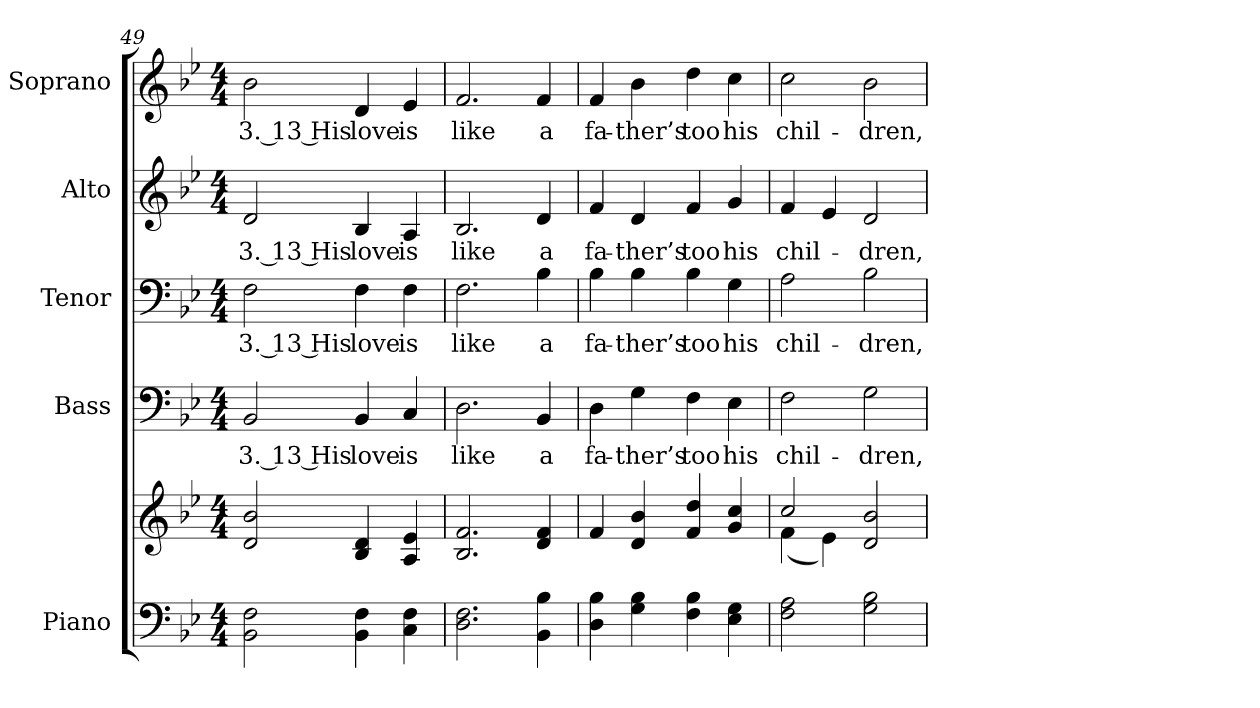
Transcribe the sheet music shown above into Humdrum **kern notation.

**kern	**kern	**kern	**text	**kern	**text	**kern	**text	**kern	**text
*part5	*part5	*part4	*part4	*part3	*part3	*part2	*part2	*part1	*part1
*staff6	*staff5	*staff4	*staff4	*staff3	*staff3	*staff2	*staff2	*staff1	*staff1
*I"Piano	*	*I"Bass	*	*I"Tenor	*	*I"Alto	*	*I"Soprano	*
*I'Pno.	*	*I'B.	*	*I'T.	*	*I'A.	*	*I'S.	*
!!LO:PB:g=z
*clefF4	*clefG2	*clefF4	*	*clefF4	*	*clefG2	*	*clefG2	*
*k[b-e-]	*k[b-e-]	*k[b-e-]	*	*k[b-e-]	*	*k[b-e-]	*	*k[b-e-]	*
*B-:	*B-:	*B-:	*	*B-:	*	*B-:	*	*B-:	*
*M4/4	*M4/4	*M4/4	*	*M4/4	*	*M4/4	*	*M4/4	*
=49	=49	=49	=49	=49	=49	=49	=49	=49	=49
!	!	!	!LO:LY:b:color=#000000	!	!	!	!	!	!
!	!	!	!	!	!LO:LY:b:color=#000000	!	!	!	!
!	!	!	!	!	!	!	!LO:LY:b:color=#000000	!	!
!	!	!	!	!	!	!	!	!	!LO:LY:b:color=#000000
2BB-i\ 2Fi	2di/ 2b-i	2BB-i/	3. 13 His	2Fi\	3. 13 His	2di/	3. 13 His	2b-i\	3. 13 His
!	!	!	!LO:LY:b:color=#000000	!	!	!	!	!	!
!	!	!	!	!	!LO:LY:b:color=#000000	!	!	!	!
!	!	!	!	!	!	!	!LO:LY:b:color=#000000	!	!
!	!	!	!	!	!	!	!	!	!LO:LY:b:color=#000000
4BB-i\ 4Fi	4B-i/ 4di	4BB-i/	love	4Fi\	love	4B-i/	love	4di/	love
!	!	!	!LO:LY:b:color=#000000	!	!	!	!	!	!
!	!	!	!	!	!LO:LY:b:color=#000000	!	!	!	!
!	!	!	!	!	!	!	!LO:LY:b:color=#000000	!	!
!	!	!	!	!	!	!	!	!	!LO:LY:b:color=#000000
4Ci\ 4Fi	4Ai/ 4e-i	4Ci/	is	4Fi\	is	4Ai/	is	4e-i/	is
=50	=50	=50	=50	=50	=50	=50	=50	=50	=50
!	!	!	!LO:LY:b:color=#000000	!	!	!	!	!	!
!	!	!	!	!	!LO:LY:b:color=#000000	!	!	!	!
!	!	!	!	!	!	!	!LO:LY:b:color=#000000	!	!
!	!	!	!	!	!	!	!	!	!LO:LY:b:color=#000000
2.Di\ 2.Fi	2.B-i/ 2.fi	2.Di\	like	2.Fi\	like	2.B-i/	like	2.fi/	like
!	!	!	!LO:LY:b:color=#000000	!	!	!	!	!	!
!	!	!	!	!	!LO:LY:b:color=#000000	!	!	!	!
!	!	!	!	!	!	!	!LO:LY:b:color=#000000	!	!
!	!	!	!	!	!	!	!	!	!LO:LY:b:color=#000000
4BB-i\ 4B-i	4di/ 4fi	4BB-i/	a	4B-i\	a	4di/	a	4fi/	a
=51	=51	=51	=51	=51	=51	=51	=51	=51	=51
!	!	!	!LO:LY:b:color=#000000	!	!	!	!	!	!
!	!	!	!	!	!LO:LY:b:color=#000000	!	!	!	!
!	!	!	!	!	!	!	!LO:LY:b:color=#000000	!	!
!	!	!	!	!	!	!	!	!	!LO:LY:b:color=#000000
4Di\ 4B-i	4fi/	4Di\	fa-	4B-i\	fa-	4fi/	fa-	4fi/	fa-
!	!	!	!LO:LY:b:color=#000000	!	!	!	!	!	!
!	!	!	!	!	!LO:LY:b:color=#000000	!	!	!	!
!	!	!	!	!	!	!	!LO:LY:b:color=#000000	!	!
!	!	!	!	!	!	!	!	!	!LO:LY:b:color=#000000
4Gi\ 4B-i	4di/ 4b-i	4Gi\	-ther’s	4B-i\	-ther’s	4di/	-ther’s	4b-i\	-ther’s
!	!	!	!LO:LY:b:color=#000000	!	!	!	!	!	!
!	!	!	!	!	!LO:LY:b:color=#000000	!	!	!	!
!	!	!	!	!	!	!	!LO:LY:b:color=#000000	!	!
!	!	!	!	!	!	!	!	!	!LO:LY:b:color=#000000
4Fi\ 4B-i	4fi/ 4ddi	4Fi\	too	4B-i\	too	4fi/	too	4ddi\	too
!	!	!	!LO:LY:b:color=#000000	!	!	!	!	!	!
!	!	!	!	!	!LO:LY:b:color=#000000	!	!	!	!
!	!	!	!	!	!	!	!LO:LY:b:color=#000000	!	!
!	!	!	!	!	!	!	!	!	!LO:LY:b:color=#000000
4E-i\ 4Gi	4gi/ 4cci	4E-i\	his	4Gi\	his	4gi/	his	4cci\	his
=52	=52	=52	=52	=52	=52	=52	=52	=52	=52
*	*^	*	*	*	*	*	*	*	*
!	!	!	!	!LO:LY:b:color=#000000	!	!	!	!	!	!
!	!	!	!	!	!	!LO:LY:b:color=#000000	!	!	!	!
!	!	!	!	!	!	!	!	!LO:LY:b:color=#000000	!	!
!	!	!	!	!	!	!	!	!	!	!LO:LY:b:color=#000000
2Fi\ 2Ai	2cci/	(4fi\	2Fi\	chil-	2Ai\	chil-	4fi/	chil-	2cci\	chil-
.	.	4e-i\)	.	.	.	.	4e-i/	.	.	.
!	!	!	!	!LO:LY:b:color=#000000	!	!	!	!	!	!
!	!	!	!	!	!	!LO:LY:b:color=#000000	!	!	!	!
!	!	!	!	!	!	!	!	!LO:LY:b:color=#000000	!	!
!	!	!	!	!	!	!	!	!	!	!LO:LY:b:color=#000000
2Gi\ 2B-i	2di/ 2b-i	2ryy	2Gi\	-dren,	2B-i\	-dren,	2di/	-dren,	2b-i\	-dren,
*	*v	*v	*	*	*	*	*	*	*	*
=	=	=	=	=	=	=	=	=	=
*-	*-	*-	*-	*-	*-	*-	*-	*-	*-
